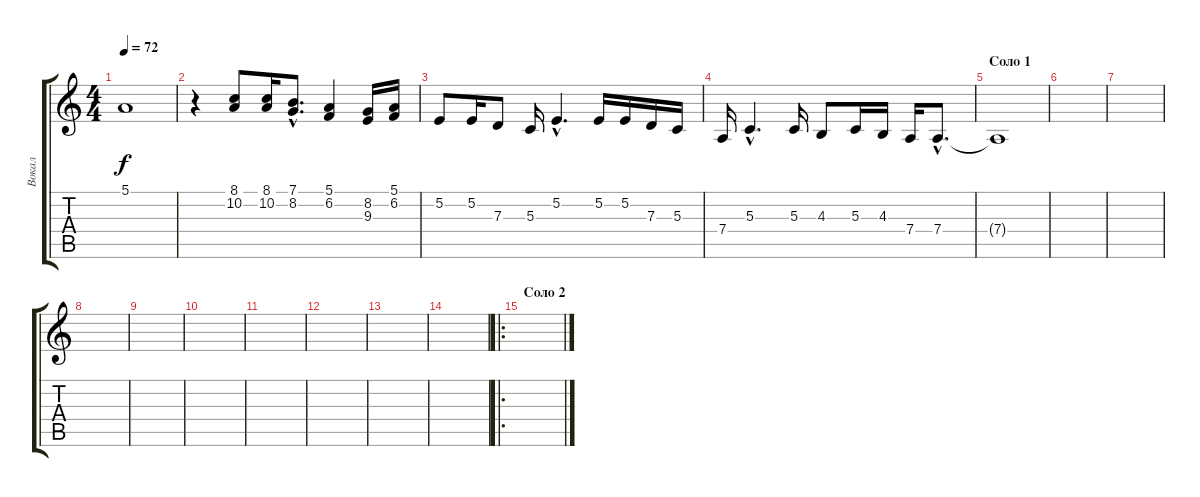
\track ("Вокал" "Вокал") {instrument flute}
\staff {score tabs}
\tuning (E4 B3 G3 D3 A2 E2) {hide}
\ts (4 4)
\tempo 72
\clef g2
\ks c
5.1{t}.1{dy f} |
r.4 (8.1 10.2).8 (8.1 10.2).16 (7.1{hac} 8.2{hac}).8{d} (5.1 6.2).4 (8.2 9.3).16 (5.1 6.2).16 |
5.2.8 5.2.16 7.3.8 5.3.16 5.2{hac}.4{d} 5.2.16 5.2.16 7.3.16 5.3.16 |
7.4.16 5.3{hac}.4{d} 5.3.16 4.3.8 5.3.16 4.3.16 7.4.16 7.4{hac}.8{d} |
\section ("" "Соло 1")
7.4{t}.1 |
|
|
|
|
|
|
|
|
|
\ro
\section ("" "Соло 2")
